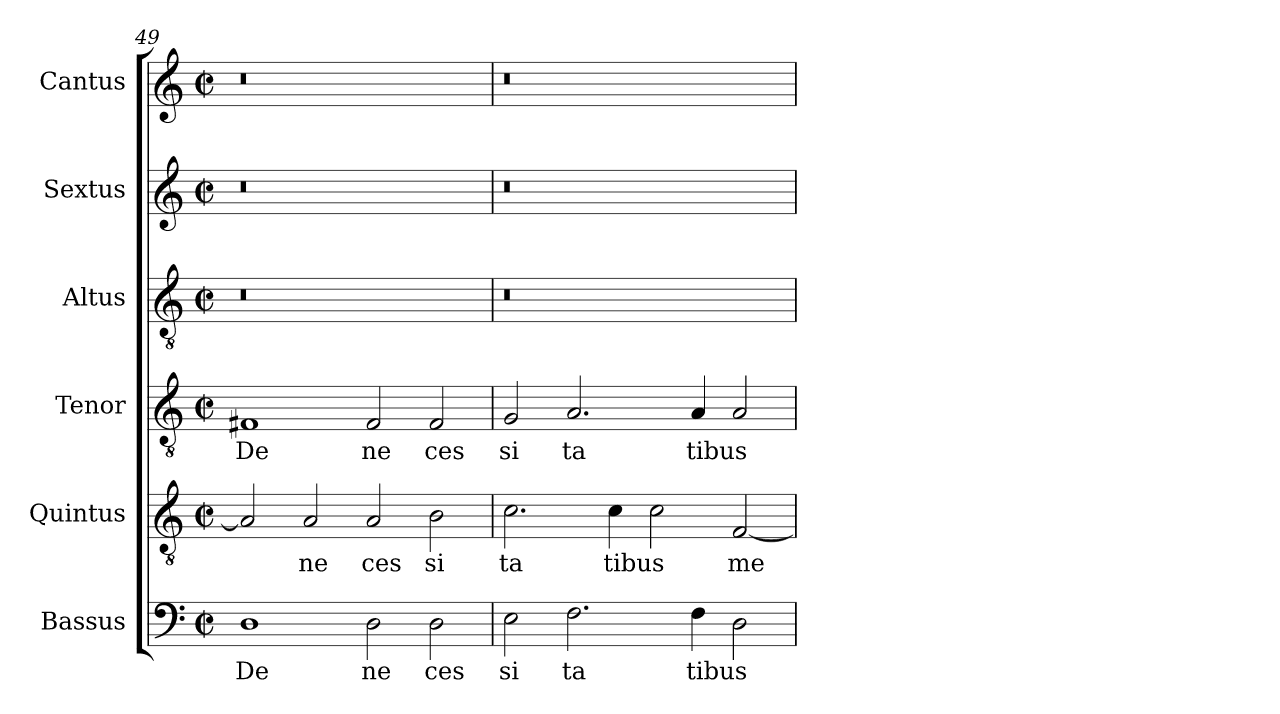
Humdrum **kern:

**kern	**text	**kern	**text	**kern	**text	**kern	**kern	**kern
*part6	*part6	*part5	*part5	*part4	*part4	*part3	*part2	*part1
*staff6	*staff6	*staff5	*staff5	*staff4	*staff4	*staff3	*staff2	*staff1
*I"Bassus	*	*I"Quintus	*	*I"Tenor	*	*I"Altus	*I"Sextus	*I"Cantus
!!LO:LB:g=z
*clefF4	*	*clefGv2	*	*clefGv2	*	*clefGv2	*clefG2	*clefG2
*	*	*	*	*	*	*k[]	*	*
*	*	*	*	*	*	*C:	*	*
*M2/2	*	*M2/2	*	*M2/2	*	*M2/2	*M2/2	*M2/2
*met(c|)	*	*met(c|)	*	*met(c|)	*	*met(c|)	*met(c|)	*met(c|)
=49	=49	=49	=49	=49	=49	=49	=49	=49
!	!LO:LY:b:cj	!	!	!	!LO:LY:b:cj	!	!	!
1D	De	2A/]	.	1F#X	De	0r	0r	0r
!	!	!	!LO:LY:b:cj	!	!	!	!	!
.	.	2A/	ne	.	.	.	.	.
!	!LO:LY:b:cj	!	!LO:LY:b:cj	!	!LO:LY:b:cj	!	!	!
2D\	ne	2A/	ces	2F#/	ne	.	.	.
!	!LO:LY:b:cj	!	!LO:LY:b:cj	!	!LO:LY:b:cj	!	!	!
2D\	ces	2B\	si	2F#/	ces	.	.	.
=50	=50	=50	=50	=50	=50	=50	=50	=50
!	!LO:LY:b:cj	!	!LO:LY:b:cj	!	!LO:LY:b:cj	!	!	!
2E\	si	2.c\	ta	2G/	si	0r	0r	0r
!	!LO:LY:b:cj	!	!	!	!LO:LY:b:cj	!	!	!
2.F\	ta	.	.	2.A/	ta	.	.	.
!	!	!	!LO:LY:b	!	!	!	!	!
.	.	4c\	tibus	.	.	.	.	.
.	.	2c\	.	.	.	.	.	.
!	!LO:LY:b	!	!	!	!LO:LY:b	!	!	!
4F\	tibus	.	.	4A/	tibus	.	.	.
!	!	!	!LO:LY:b	!	!	!	!	!
2D\	.	[<2F/	me	2A/	.	.	.	.
=	=	=	=	=	=	=	=	=
*-	*-	*-	*-	*-	*-	*-	*-	*-
